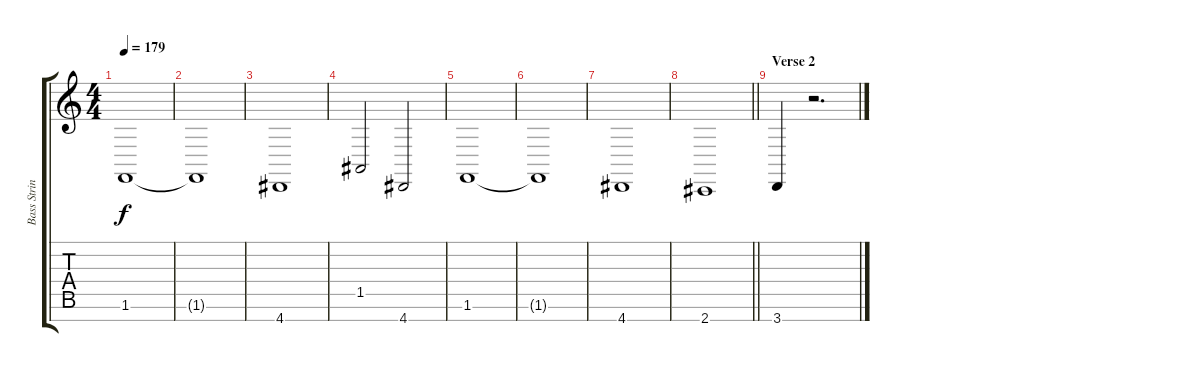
\track ("Bass Strings" "Bass Strin") {instrument stringensemble1}
\staff {score tabs}
\tuning (E4 B3 G3 D3 A2 E2 B1) {hide}
\ts (4 4)
\tempo 179
\clef g2
\ks c
1.6.1{dy f} |
1.6{t}.1 |
4.7.1 |
1.5.2 4.7.2 |
1.6.1 |
1.6{t}.1 |
4.7.1 |
\barLineRight lightlight
2.7.1 |
\section ("" "Verse 2")
3.7.4{instrument stringensemble1} r.2{d}
